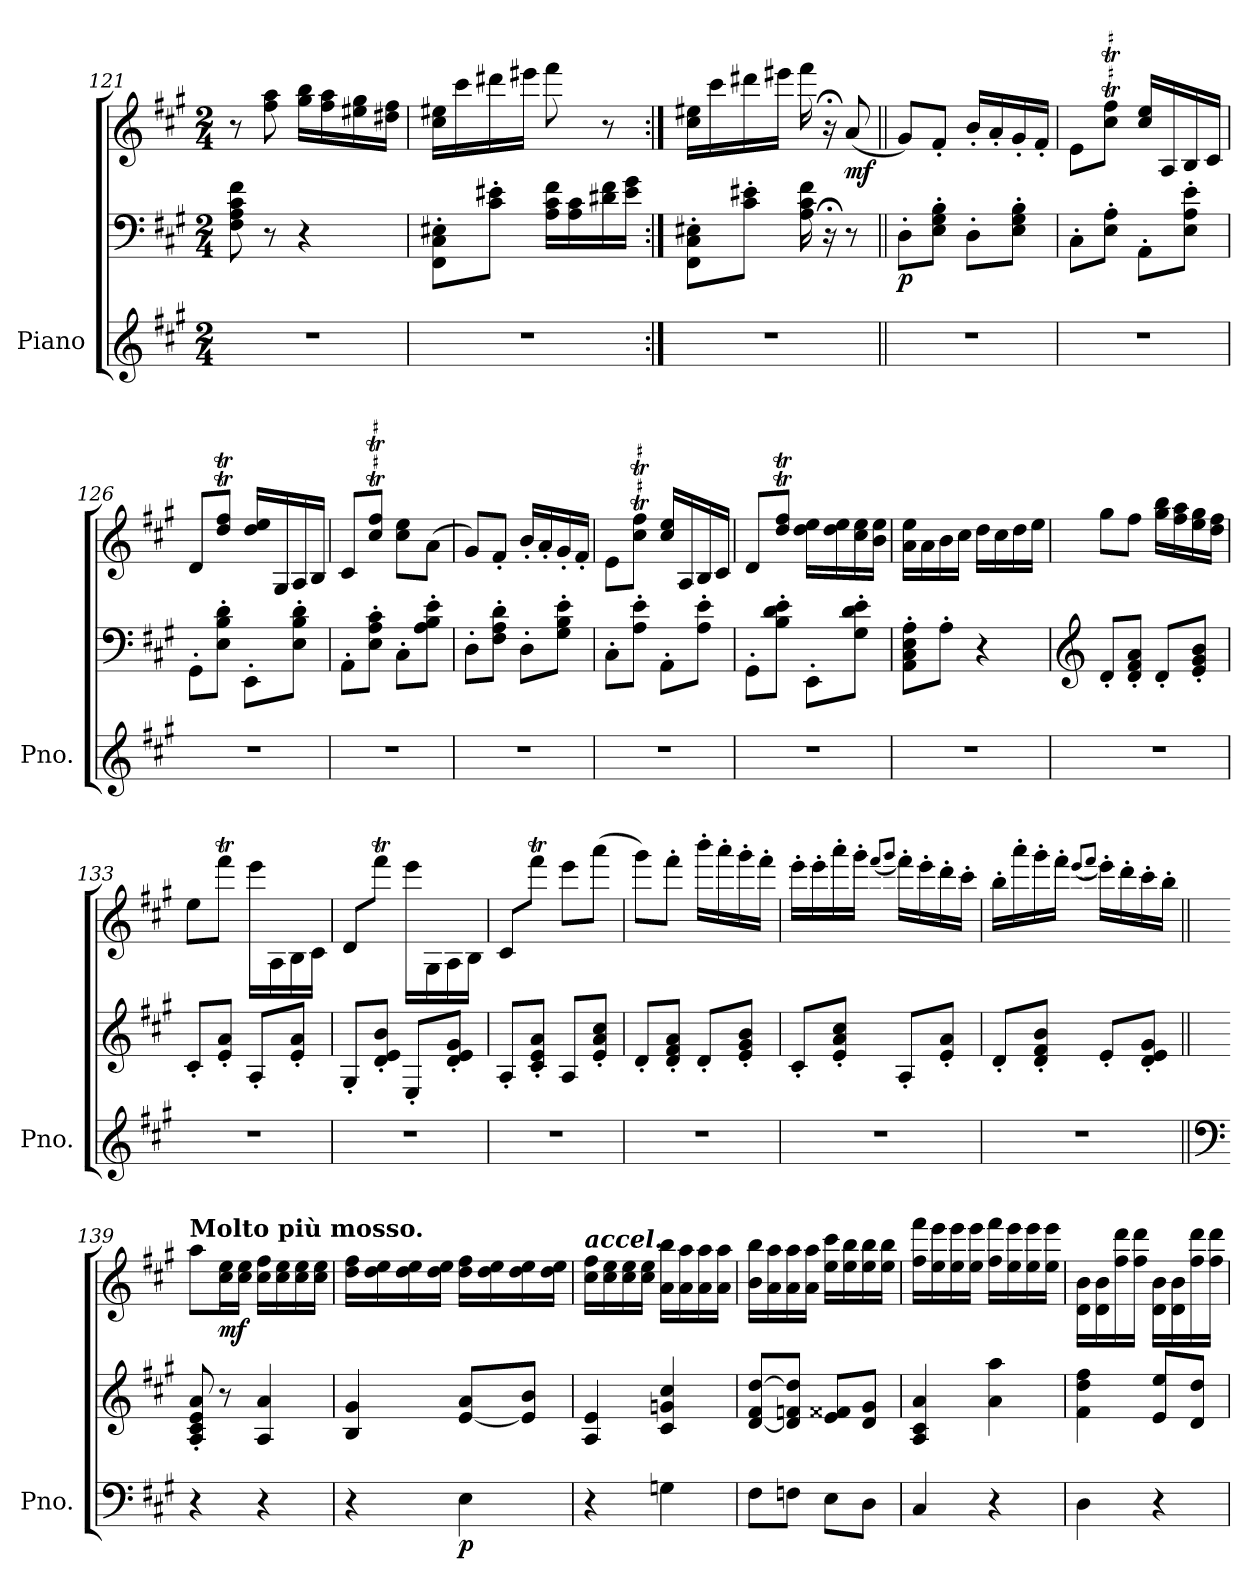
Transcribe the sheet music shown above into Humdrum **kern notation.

**kern	**kern	**kern	**dynam
*part1	*part1	*part1	*part1
*staff3	*staff2	*staff1	*staff1/2/3
*I"Piano	*	*	*
*I'Pno.	*	*	*
!!LO:LB:g=z
*clefG2	*clefF4	*clefG2	*
*k[f#c#g#]	*k[f#c#g#]	*k[f#c#g#]	*
*M2/4	*M2/4	*M2/4	*
=121	=121	=121	=121
2r	8F#\ 8A\ 8c#\ 8f#\	8r	.
.	8r	8ff#\ 8aa\	.
.	4r	16gg#\ 16bb\LL	.
.	.	16ff#\ 16aa\	.
.	.	16ee#X\ 16gg#\	.
.	.	16dd#X\ 16ff#\JJ	.
=122	=122	=122	=122
2r	8FF#\' 8C#\' 8E#X\'L	16cc#\ 16ee#X\LL	.
.	.	16ccc#\	.
.	8c#\' 8e#X\'J	16ddd#X\	.
.	.	16eee#X\JJ	.
.	16A\ 16c#\ 16f#\LL	8fff#\	.
.	16A\ 16c#\	.	.
.	16d#X\ 16f#\	8r	.
.	16e#\ 16g#\JJ	.	.
=123:|!	=123:|!	=123:|!	=123:|!
2r	8FF#\' 8C#\' 8E#X\'L	16cc#\ 16ee#X\LL	.
.	.	16ccc#\	.
.	8c#\' 8e#X\'J	16ddd#X\	.
.	.	16eee#X\JJ	.
.	16A\ 16c#\ 16f#\	16fff#\	.
.	16r;<	16r;<	.
!	!	!	!LO:DY:b
.	8r	(<8a/	mf
=124||	=124||	=124||	=124||
*	*	*MM96	*
!	!	!	!LO:DY:b=2
2r	8D'\L	8g#/L)	p
.	8E\' 8G#\' 8B\'J	8f#'/J	.
.	8D'\L	16b'/LL	.
.	.	16a'/	.
.	8E\' 8G#\' 8B\'J	16g#'/	.
.	.	16f#'/JJ	.
=125	=125	=125	=125
2r	8C#'\L	8e\L	.
.	8E\' 8A\'J	8cc#\T 8ff#\TJ	.
.	8AA'\L	16cc#/ 16ee/LL	.
.	.	16A/	.
.	8E\' 8A\' 8e\'J	16B/	.
.	.	16c#/JJ	.
=126	=126	=126	=126
2r	8GG#'\L	8d/L	.
.	8E\' 8B\' 8d\'J	8dd/T 8ff#/TJ	.
.	8EE'\L	16dd/ 16ee/LL	.
.	.	16G#/	.
.	8E\' 8B\' 8d\'J	16A/	.
.	.	16B/JJ	.
=127	=127	=127	=127
2r	8AA'\L	8c#/L	.
.	8E\' 8A\' 8c#\'J	8cc#/T 8ff#/TJ	.
.	8C#'\L	8cc#\ 8ee\L	.
.	8A\' 8B\' 8e\'J	(>8a\J	.
!!LO:LB:g=z
=128	=128	=128	=128
2r	8D'\L	8g#/L)	.
.	8F#\' 8A\' 8d\'J	8f#'/J	.
.	8D'\L	16b'/LL	.
.	.	16a'/	.
.	8G#\' 8B\' 8e\'J	16g#'/	.
.	.	16f#'/JJ	.
=129	=129	=129	=129
2r	8C#'\L	8e\L	.
.	8A\' 8e\'J	8cc#\T 8ff#\TJ	.
.	8AA'\L	16cc#/ 16ee/LL	.
.	.	16A/	.
.	8A\' 8e\'J	16B/	.
.	.	16c#/JJ	.
=130	=130	=130	=130
2r	8GG#'\L	8d/L	.
.	8B\' 8d\' 8e\'J	8dd/T 8ff#/TJ	.
.	8EE'\L	16dd\ 16ee\LL	.
.	.	16dd\ 16ee\	.
.	8G#\' 8d\' 8e\'J	16cc#\ 16ee\	.
.	.	16b\ 16ee\JJ	.
=131	=131	=131	=131
2r	8AA\' 8C#\' 8E\' 8A\'L	16a\ 16ee\LL	.
.	.	16a\	.
.	8A'\J	16b\	.
.	.	16cc#\JJ	.
.	4r	16dd\LL	.
.	.	16cc#\	.
.	.	16dd\	.
.	.	16ee\JJ	.
=132	=132	=132	=132
*	*clefG2	*	*
2r	8d'/L	8gg#\L	.
.	8d/' 8f#/' 8a/'J	8ff#\J	.
.	8d'/L	16gg#\ 16bb\LL	.
.	.	16ff#\ 16aa\	.
.	8e/' 8g#/' 8b/'J	16ee\ 16gg#\	.
.	.	16dd\ 16ff#\JJ	.
=133	=133	=133	=133
2r	8c#'/L	8ee\L	.
.	8e/' 8a/'J	8fff#T\J	.
.	8A'/L	16eee\LL	.
.	.	16A\	.
.	8e/' 8a/'J	16B\	.
.	.	16c#\JJ	.
=134	=134	=134	=134
2r	8G#'/L	8d/L	.
.	8d/' 8e/' 8b/'J	8fff#T\J	.
.	8E'/L	16eee\LL	.
.	.	16G#\	.
.	8d/' 8e/' 8g#/'J	16A\	.
.	.	16B\JJ	.
=135	=135	=135	=135
2r	8A'/L	8c#/L	.
.	8c#/' 8e/' 8a/'J	8fff#T\J	.
.	8A/L	8eee\L	.
.	8e/' 8a/' 8cc#/'J	(>8aaa\J	.
!!LO:LB:g=z
=136	=136	=136	=136
2r	8d'/L	8ggg#\L)	.
.	8d/' 8f#/' 8a/'J	8fff#'\J	.
.	8d'/L	16bbb'\LL	.
.	.	16aaa'\	.
.	8e/' 8g#/' 8b/'J	16ggg#'\	.
.	.	16fff#'\JJ	.
=137	=137	=137	=137
2r	8c#'/L	16eee'\LL	.
.	.	16eee'\	.
.	8e/' 8a/' 8cc#/'J	16aaa'\	.
.	.	16ggg#'\JJ	.
.	.	(<8qfff#/L	.
.	.	8qggg#/J	.
.	8A'/L	16fff#'\LL)	.
.	.	16eee'\	.
.	8e/' 8a/'J	16ddd'\	.
.	.	16ccc#'\JJ	.
=138	=138	=138	=138
2r	8d'/L	16bb'\LL	.
.	.	16aaa'\	.
.	8d/' 8f#/' 8b/'J	16ggg#'\	.
.	.	16fff#'\JJ	.
.	.	(<8qeee/L	.
.	.	8qfff#/J	.
.	8e'/L	16eee'\LL)	.
.	.	16ddd'\	.
.	8d/' 8e/' 8g#/'J	16ccc#'\	.
.	.	16bb'\JJ	.
=139||	=139||	=139||	=139||
*clefF4	*	*	*
!	!	!LO:TX:a:B:t=Molto più mosso.	!
4r	8A/' 8c#/' 8e/' 8a/'	8aa\L	.
!	!	!	!LO:DY:b
.	8r	16cc#\ 16ee\L	mf
.	.	16cc#\ 16ee\JJ	.
4r	4A/ 4a/	16cc#\ 16ff#\LL	.
.	.	16cc#\ 16ee\	.
.	.	16cc#\ 16ee\	.
.	.	16cc#\ 16ee\JJ	.
=140	=140	=140	=140
4r	4B/ 4g#/	16dd\ 16ff#\LL	.
.	.	16dd\ 16ee\	.
.	.	16dd\ 16ee\	.
.	.	16dd\ 16ee\JJ	.
!	!	!	!LO:DY:b=3
4E\	[8e/ 8a/L	16dd\ 16ff#\LL	p
.	.	16dd\ 16ee\	.
.	8e/] 8b/J	16dd\ 16ee\	.
.	.	16dd\ 16ee\JJ	.
=141	=141	=141	=141
*	*	*MM97	*
!	!	!LO:TX:a:Bi:t=accel.	!
4r	4A/ 4e/	16cc#\ 16ff#\LL	.
.	.	16cc#\ 16ee\	.
.	.	16cc#\ 16ee\	.
.	.	16cc#\ 16ee\JJ	.
*	*	*MM98	*
4Gn\	4c#/ 4gn/ 4cc#/	16a\ 16bb\LL	.
.	.	16a\ 16aa\	.
.	.	16a\ 16aa\	.
.	.	16a\ 16aa\JJ	.
!!LO:PB:g=z
=142	=142	=142	=142
*	*	*MM99	*
8F#\L	[8d/ 8f#/ [8dd/L	16b\ 16bb\LL	.
.	.	16a\ 16aa\	.
8Fn\J	8d/] 8fn/ 8dd/]J	16a\ 16aa\	.
.	.	16a\ 16aa\JJ	.
*	*	*MM100	*
8E\L	8e/ 8f##X/L	16ee\ 16ccc#\LL	.
.	.	16ee\ 16bb\	.
8D\J	8d/ 8g#/J	16ee\ 16bb\	.
.	.	16ee\ 16bb\JJ	.
=143	=143	=143	=143
*	*	*MM101	*
4C#/	4A/ 4c#/ 4a/	16ff#\ 16fff#\LL	.
.	.	16ee\ 16eee\	.
.	.	16ee\ 16eee\	.
.	.	16ee\ 16eee\JJ	.
*	*	*MM102	*
4r	4a\ 4aa\	16ff#\ 16fff#\LL	.
.	.	16ee\ 16eee\	.
.	.	16ee\ 16eee\	.
.	.	16ee\ 16eee\JJ	.
=144	=144	=144	=144
*	*	*MM103	*
4D\	4f#\ 4dd\ 4ff#\	16d\ 16b\LL	.
.	.	16d\ 16b\	.
.	.	16ff#\ 16ddd\	.
.	.	16ff#\ 16ddd\JJ	.
*	*	*MM104	*
4r	8e/ 8ee/L	16d\ 16b\LL	.
.	.	16d\ 16b\	.
.	8d/ 8dd/J	16ff#\ 16ddd\	.
.	.	16ff#\ 16ddd\JJ	.
=	=	=	=
*-	*-	*-	*-
